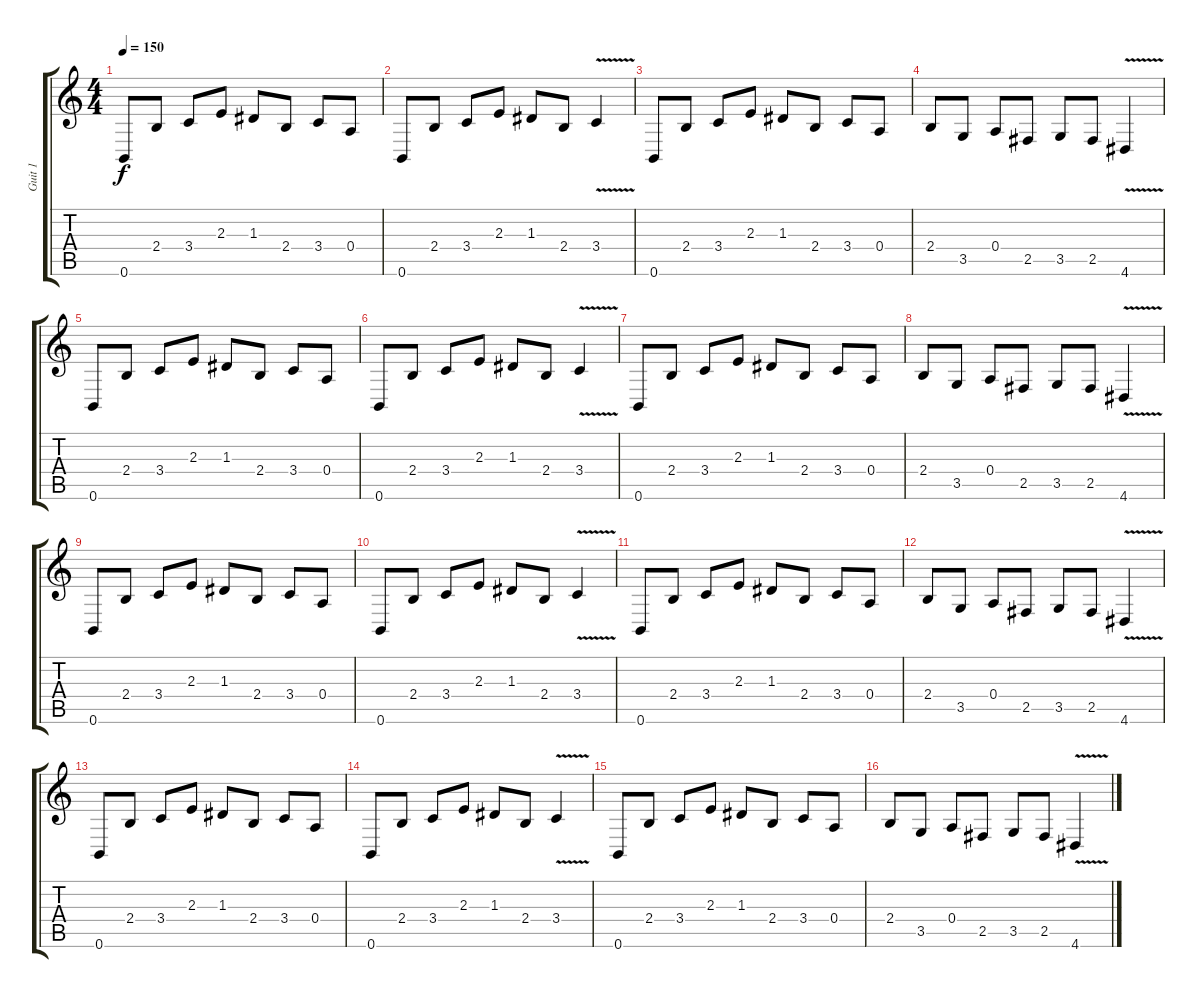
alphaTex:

\track ("Guit 1" "Guit 1") {instrument distortionguitar}
\staff {score tabs}
\tuning (B3 Gb3 D3 A2 E2 B1) {hide}
\ts (4 4)
\tempo 150
\clef g2
\ks c
0.6.8{dy f} 2.4.8 3.4.8 2.3.8 1.3.8 2.4.8 3.4.8 0.4.8 |
0.6.8 2.4.8 3.4.8 2.3.8 1.3.8 2.4.8 3.4{v}.4 |
0.6.8 2.4.8 3.4.8 2.3.8 1.3.8 2.4.8 3.4.8 0.4.8 |
2.4.8 3.5.8 0.4.8 2.5.8 3.5.8 2.5.8 4.6{v}.4 |
0.6.8 2.4.8 3.4.8 2.3.8 1.3.8 2.4.8 3.4.8 0.4.8 |
0.6.8 2.4.8 3.4.8 2.3.8 1.3.8 2.4.8 3.4{v}.4 |
0.6.8 2.4.8 3.4.8 2.3.8 1.3.8 2.4.8 3.4.8 0.4.8 |
2.4.8 3.5.8 0.4.8 2.5.8 3.5.8 2.5.8 4.6{v}.4 |
0.6.8 2.4.8 3.4.8 2.3.8 1.3.8 2.4.8 3.4.8 0.4.8 |
0.6.8 2.4.8 3.4.8 2.3.8 1.3.8 2.4.8 3.4{v}.4 |
0.6.8 2.4.8 3.4.8 2.3.8 1.3.8 2.4.8 3.4.8 0.4.8 |
2.4.8 3.5.8 0.4.8 2.5.8 3.5.8 2.5.8 4.6{v}.4 |
0.6.8 2.4.8 3.4.8 2.3.8 1.3.8 2.4.8 3.4.8 0.4.8 |
0.6.8 2.4.8 3.4.8 2.3.8 1.3.8 2.4.8 3.4{v}.4 |
0.6.8 2.4.8 3.4.8 2.3.8 1.3.8 2.4.8 3.4.8 0.4.8 |
2.4.8 3.5.8 0.4.8 2.5.8 3.5.8 2.5.8 4.6{v}.4
